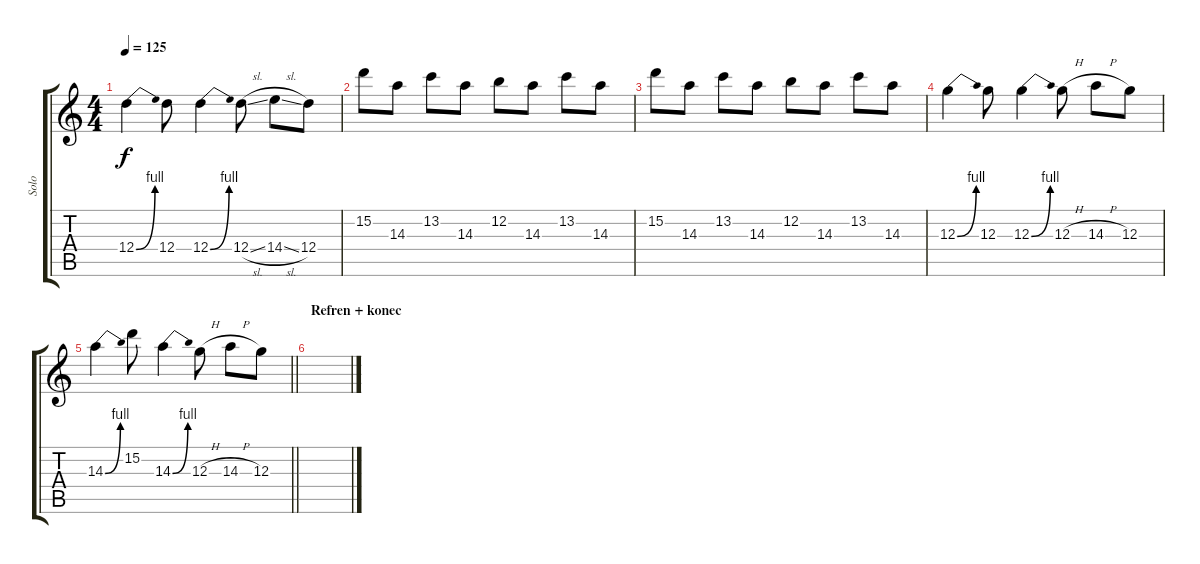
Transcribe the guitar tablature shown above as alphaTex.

\track ("Solo" "Solo") {instrument overdrivenguitar}
\staff {score tabs}
\tuning (E4 B3 G3 D3 A2 E2) {hide}
\ts (4 4)
\tempo 125
\clef g2
\ks c
12.4{be (bend 0 0 60 4)}.4{dy f} 12.4.8 12.4{be (bend 0 0 60 4)}.4 12.4{sl}.8 14.4{sl}.8 12.4.8 |
15.2.8 14.3.8 13.2.8 14.3.8 12.2.8 14.3.8 13.2.8 14.3.8 |
15.2.8 14.3.8 13.2.8 14.3.8 12.2.8 14.3.8 13.2.8 14.3.8 |
12.3{be (bend 0 0 60 4)}.4 12.3.8 12.3{be (bend 0 0 60 4)}.4 12.3{h}.8 14.3{h}.8 12.3.8 |
\barLineRight lightlight
14.3{be (bend 0 0 60 4)}.4 15.2.8 14.3{be (bend 0 0 60 4)}.4 12.3{h}.8 14.3{h}.8 12.3.8 |
\section ("" "Refren + konec")
